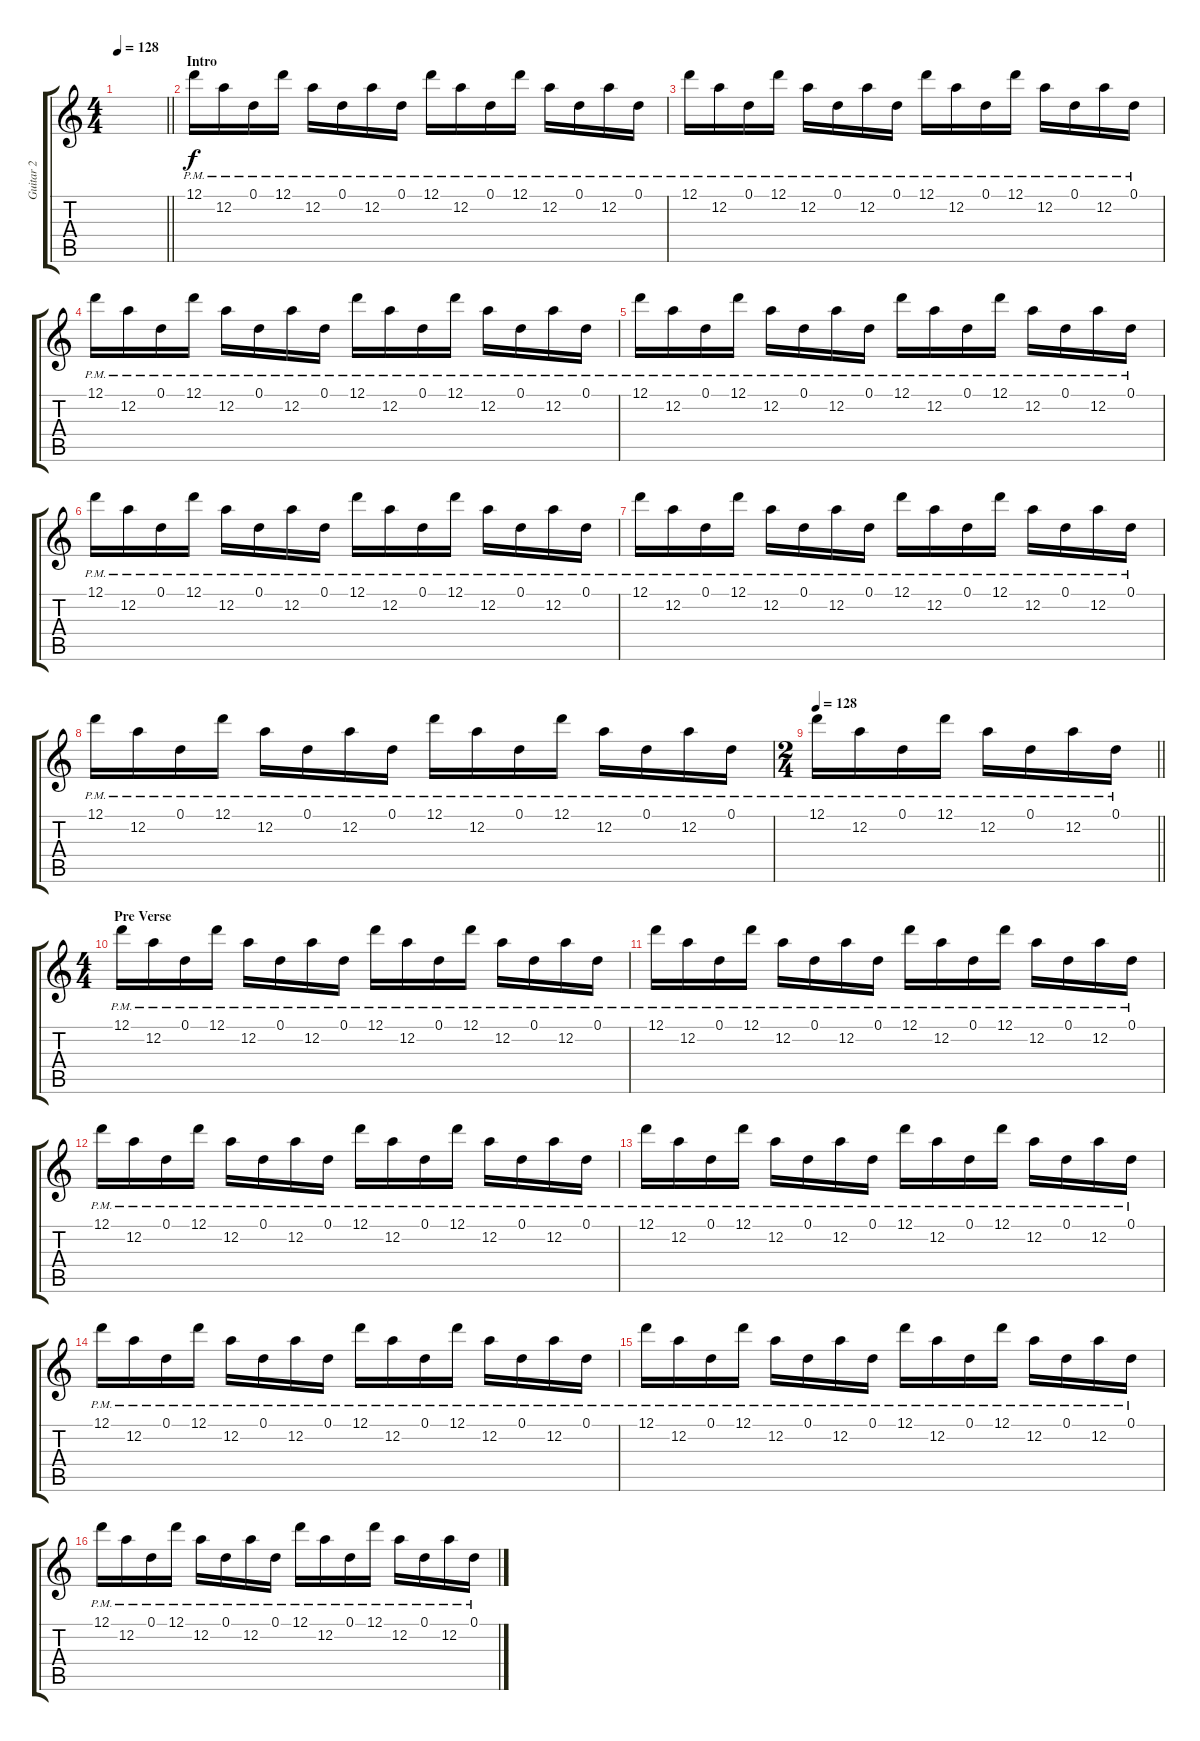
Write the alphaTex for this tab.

\track ("Guitar 2" "Guitar 2") {instrument distortionguitar}
\staff {score tabs}
\tuning (D4 A3 F3 C3 G2 D2) {hide}
\ts (4 4)
\tempo 128
\clef g2
\barLineRight lightlight
\ks c
|
\section ("" "Intro")
12.1{pm}.16{instrument distortionguitar} 12.2{pm}.16 0.1{pm}.16 12.1{pm}.16 12.2{pm}.16 0.1{pm}.16 12.2{pm}.16 0.1{pm}.16 12.1{pm}.16 12.2{pm}.16 0.1{pm}.16 12.1{pm}.16 12.2{pm}.16 0.1{pm}.16 12.2{pm}.16 0.1{pm}.16 |
12.1{pm}.16 12.2{pm}.16 0.1{pm}.16 12.1{pm}.16 12.2{pm}.16 0.1{pm}.16 12.2{pm}.16 0.1{pm}.16 12.1{pm}.16 12.2{pm}.16 0.1{pm}.16 12.1{pm}.16 12.2{pm}.16 0.1{pm}.16 12.2{pm}.16 0.1{pm}.16 |
12.1{pm}.16 12.2{pm}.16 0.1{pm}.16 12.1{pm}.16 12.2{pm}.16 0.1{pm}.16 12.2{pm}.16 0.1{pm}.16 12.1{pm}.16 12.2{pm}.16 0.1{pm}.16 12.1{pm}.16 12.2{pm}.16 0.1{pm}.16 12.2{pm}.16 0.1{pm}.16 |
12.1{pm}.16 12.2{pm}.16 0.1{pm}.16 12.1{pm}.16 12.2{pm}.16 0.1{pm}.16 12.2{pm}.16 0.1{pm}.16 12.1{pm}.16 12.2{pm}.16 0.1{pm}.16 12.1{pm}.16 12.2{pm}.16 0.1{pm}.16 12.2{pm}.16 0.1{pm}.16 |
12.1{pm}.16 12.2{pm}.16 0.1{pm}.16 12.1{pm}.16 12.2{pm}.16 0.1{pm}.16 12.2{pm}.16 0.1{pm}.16 12.1{pm}.16 12.2{pm}.16 0.1{pm}.16 12.1{pm}.16 12.2{pm}.16 0.1{pm}.16 12.2{pm}.16 0.1{pm}.16 |
12.1{pm}.16 12.2{pm}.16 0.1{pm}.16 12.1{pm}.16 12.2{pm}.16 0.1{pm}.16 12.2{pm}.16 0.1{pm}.16 12.1{pm}.16 12.2{pm}.16 0.1{pm}.16 12.1{pm}.16 12.2{pm}.16 0.1{pm}.16 12.2{pm}.16 0.1{pm}.16 |
12.1{pm}.16 12.2{pm}.16 0.1{pm}.16 12.1{pm}.16 12.2{pm}.16 0.1{pm}.16 12.2{pm}.16 0.1{pm}.16 12.1{pm}.16 12.2{pm}.16 0.1{pm}.16 12.1{pm}.16 12.2{pm}.16 0.1{pm}.16 12.2{pm}.16 0.1{pm}.16 |
\ts (2 4)
\tempo 128
\barLineRight lightlight
12.1{pm}.16 12.2{pm}.16 0.1{pm}.16 12.1{pm}.16 12.2{pm}.16 0.1{pm}.16 12.2{pm}.16 0.1{pm}.16 |
\ts (4 4)
\section ("" "Pre Verse")
12.1{pm}.16 12.2{pm}.16 0.1{pm}.16 12.1{pm}.16 12.2{pm}.16 0.1{pm}.16 12.2{pm}.16 0.1{pm}.16 12.1{pm}.16 12.2{pm}.16 0.1{pm}.16 12.1{pm}.16 12.2{pm}.16 0.1{pm}.16 12.2{pm}.16 0.1{pm}.16 |
12.1{pm}.16 12.2{pm}.16 0.1{pm}.16 12.1{pm}.16 12.2{pm}.16 0.1{pm}.16 12.2{pm}.16 0.1{pm}.16 12.1{pm}.16 12.2{pm}.16 0.1{pm}.16 12.1{pm}.16 12.2{pm}.16 0.1{pm}.16 12.2{pm}.16 0.1{pm}.16 |
12.1{pm}.16 12.2{pm}.16 0.1{pm}.16 12.1{pm}.16 12.2{pm}.16 0.1{pm}.16 12.2{pm}.16 0.1{pm}.16 12.1{pm}.16 12.2{pm}.16 0.1{pm}.16 12.1{pm}.16 12.2{pm}.16 0.1{pm}.16 12.2{pm}.16 0.1{pm}.16 |
12.1{pm}.16 12.2{pm}.16 0.1{pm}.16 12.1{pm}.16 12.2{pm}.16 0.1{pm}.16 12.2{pm}.16 0.1{pm}.16 12.1{pm}.16 12.2{pm}.16 0.1{pm}.16 12.1{pm}.16 12.2{pm}.16 0.1{pm}.16 12.2{pm}.16 0.1{pm}.16 |
12.1{pm}.16 12.2{pm}.16 0.1{pm}.16 12.1{pm}.16 12.2{pm}.16 0.1{pm}.16 12.2{pm}.16 0.1{pm}.16 12.1{pm}.16 12.2{pm}.16 0.1{pm}.16 12.1{pm}.16 12.2{pm}.16 0.1{pm}.16 12.2{pm}.16 0.1{pm}.16 |
12.1{pm}.16 12.2{pm}.16 0.1{pm}.16 12.1{pm}.16 12.2{pm}.16 0.1{pm}.16 12.2{pm}.16 0.1{pm}.16 12.1{pm}.16 12.2{pm}.16 0.1{pm}.16 12.1{pm}.16 12.2{pm}.16 0.1{pm}.16 12.2{pm}.16 0.1{pm}.16 |
12.1{pm}.16 12.2{pm}.16 0.1{pm}.16 12.1{pm}.16 12.2{pm}.16 0.1{pm}.16 12.2{pm}.16 0.1{pm}.16 12.1{pm}.16 12.2{pm}.16 0.1{pm}.16 12.1{pm}.16 12.2{pm}.16 0.1{pm}.16 12.2{pm}.16 0.1{pm}.16
